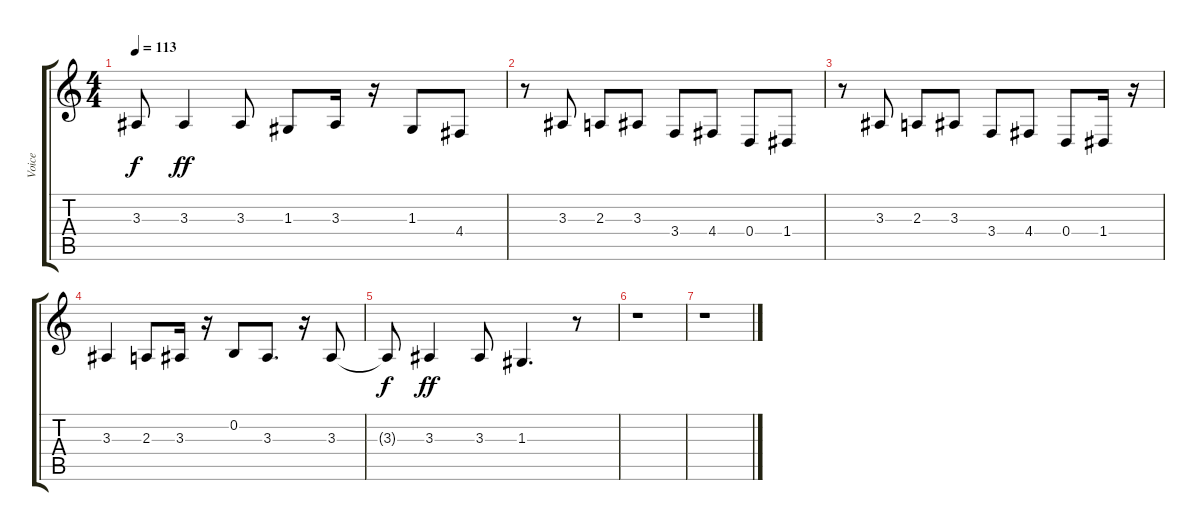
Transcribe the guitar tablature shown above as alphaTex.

\track ("Voice" "Voice") {instrument brightacousticpiano}
\staff {score tabs}
\tuning (E4 B3 G3 D3 A2 E2) {hide}
\ts (4 4)
\tempo 113
\clef g2
\ks c
3.3{t}.8{dy f} 3.3.4{dy ff} 3.3.8 1.3.8 3.3.16 r.16 1.3.8 4.4.8 |
r.8 3.3.8 2.3.8 3.3.8 3.4.8 4.4.8 0.4.8 1.4.8 |
r.8 3.3.8 2.3.8 3.3.8 3.4.8 4.4.8 0.4.8 1.4.16 r.16 |
3.3.4 2.3.8 3.3.16 r.16 0.2.8 3.3.8{d} r.16 3.3.8 |
3.3{t}.8{dy f} 3.3.4{dy ff} 3.3.8 1.3.4{d} r.8 |
r.1 |
r.1
